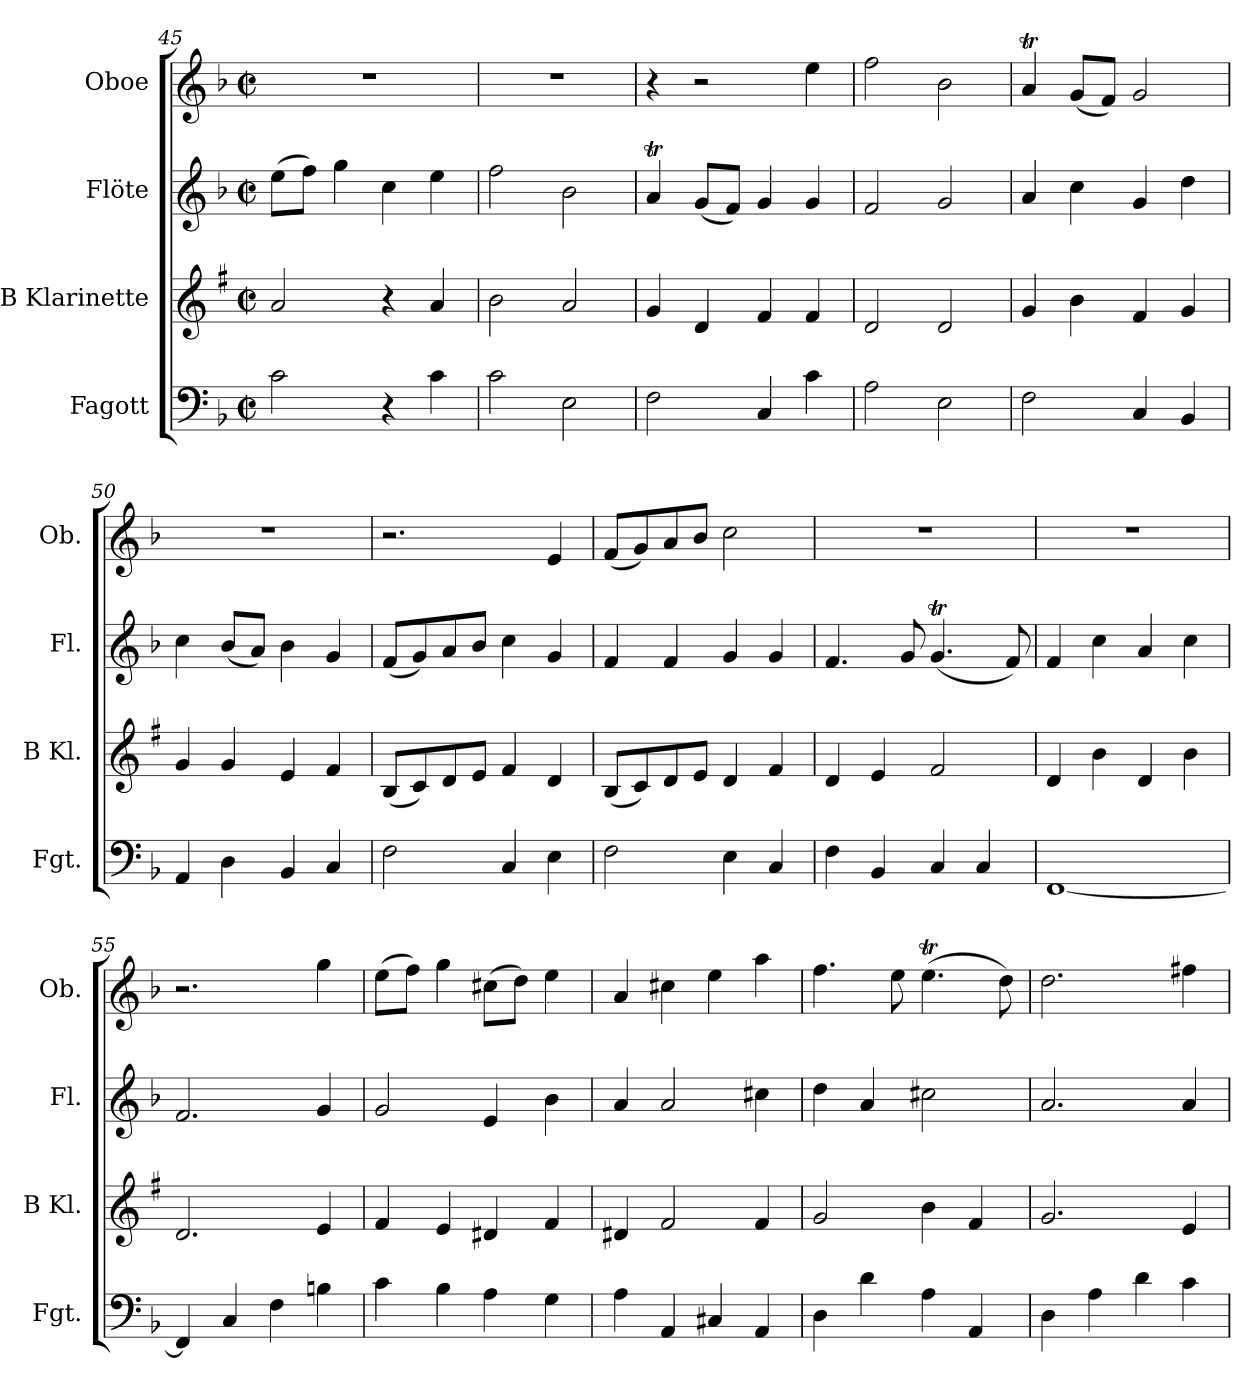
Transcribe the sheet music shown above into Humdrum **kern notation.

**kern	**kern	**kern	**kern
*part4	*part3	*part2	*part1
*staff4	*staff3	*staff2	*staff1
*I"Fagott	*I"B Klarinette	*I"Flöte	*I"Oboe
*I'Fgt.	*I'B Kl.	*I'Fl.	*I'Ob.
*clefF4	*clefG2	*clefG2	*clefG2
*	*ITrd1c2	*	*
*k[b-]	*k[b-]	*k[b-]	*k[b-]
*M2/2	*M2/2	*M2/2	*M2/2
*met(c|)	*met(c|)	*met(c|)	*met(c|)
=45	=45	=45	=45
2c\	2g/	(8ee\L	1r
.	.	8ff\J)	.
.	.	4gg\	.
4r	4r	4cc\	.
4c\	4g/	4ee\	.
=46	=46	=46	=46
2c\	2a\	2ff\	1r
2E\	2g/	2b-\	.
=47	=47	=47	=47
2F\	4f/	4at/	4r
.	4c/	(8g/L	2r
.	.	8f/J)	.
4C/	4e/	4g/	.
4c\	4e/	4g/	4ee\
=48	=48	=48	=48
2A\	2c/	2f/	2ff\
2E\	2c/	2g/	2b-\
=49	=49	=49	=49
2F\	4f/	4a/	4at/
.	4a\	4cc\	(8g/L
.	.	.	8f/J)
4C/	4e/	4g/	2g/
4BB-/	4f/	4dd\	.
=50	=50	=50	=50
4AA/	4f/	4cc\	1r
4D\	4f/	(8b-/L	.
.	.	8a/J)	.
4BB-/	4d/	4b-\	.
4C/	4e/	4g/	.
!!LO:PB:g=z
=51	=51	=51	=51
2F\	(8A/L	(8f/L	2.r
.	8B-/)	8g/)	.
.	8c/	8a/	.
.	8d/J	8b-/J	.
4C/	4e/	4cc\	.
4E\	4c/	4g/	4e/
=52	=52	=52	=52
2F\	(8A/L	4f/	(8f/L
.	8B-/)	.	8g/)
.	8c/	4f/	8a/
.	8d/J	.	8b-/J
4E\	4c/	4g/	2cc\
4C/	4e/	4g/	.
=53	=53	=53	=53
4F\	4c/	4.f/	1r
4BB-/	4d/	.	.
.	.	8g/	.
4C/	2e/	(4.gT/	.
4C/	.	.	.
.	.	8f/)	.
=54	=54	=54	=54
[1FF	4c/	4f/	1r
.	4a\	4cc\	.
.	4c/	4a/	.
.	4a\	4cc\	.
=55	=55	=55	=55
4FF/]	2.c/	2.f/	2.r
4C/	.	.	.
4F\	.	.	.
4Bn\	4d/	4g/	4gg\
=56	=56	=56	=56
4c\	4e/	2g/	(8ee\L
.	.	.	8ff\J)
4B-\	4d/	.	4gg\
4A\	4c#X/	4e/	(8cc#X\L
.	.	.	8dd\J)
4G\	4e/	4b-\	4ee\
=57	=57	=57	=57
4A\	4c#X/	4a/	4a/
4AA/	2e/	2a/	4cc#X\
4C#X/	.	.	4ee\
4AA/	4e/	4cc#X\	4aa\
!!LO:LB:g=z
=58	=58	=58	=58
4D\	2f/	4dd\	4.ff\
4d\	.	4a/	.
.	.	.	8ee\
4A\	4a\	2cc#X\	(4.eet\
4AA/	4e/	.	.
.	.	.	8dd\)
=59	=59	=59	=59
4D\	2.f/	2.a/	2.dd\
4A\	.	.	.
4d\	.	.	.
4c\	4d/	4a/	4ff#X\
=	=	=	=
*-	*-	*-	*-
